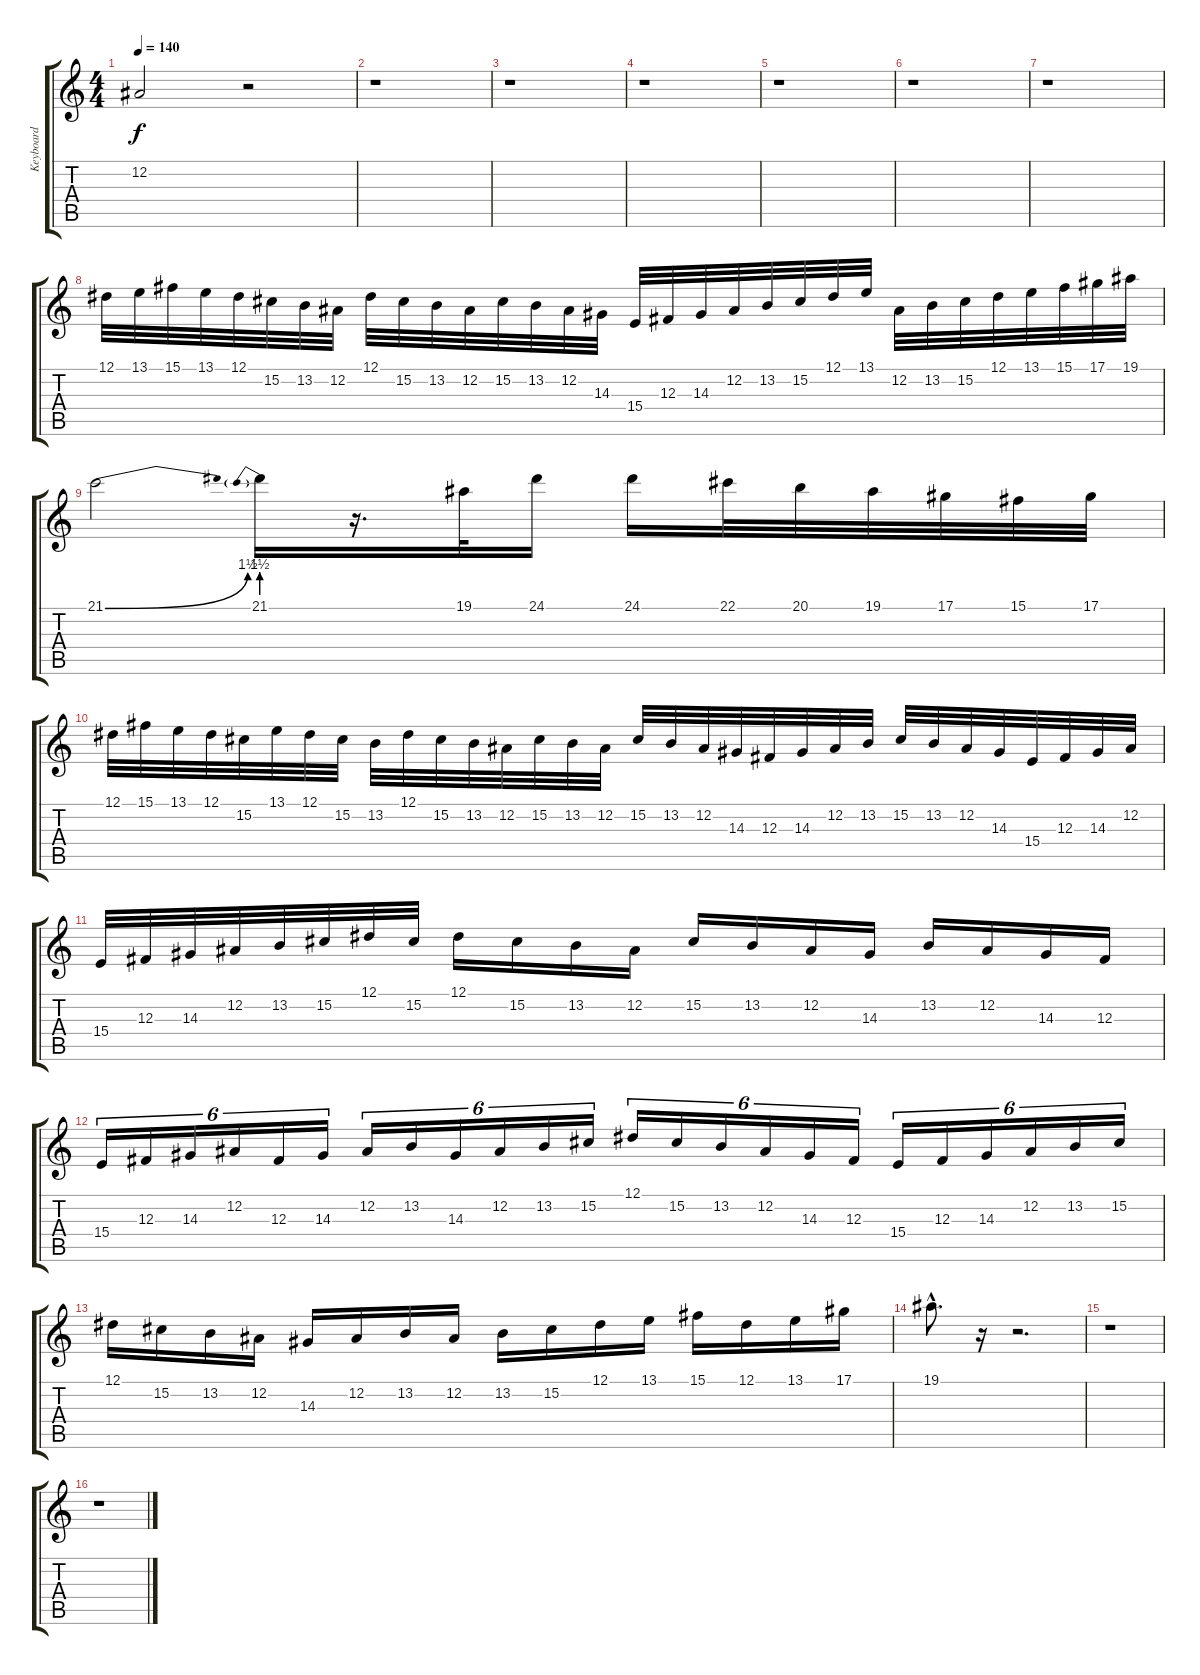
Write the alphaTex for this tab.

\track ("Keyboard" "Keyboard") {instrument lead2sawtooth}
\staff {score tabs}
\tuning (Eb4 Bb3 Gb3 Db3 Ab2 Eb2) {hide}
\ts (4 4)
\tempo 140
\clef g2
\ks c
12.2{t}.2{dy f} r.2 |
r.1 |
r.1 |
r.1 |
r.1 |
r.1 |
r.1 |
12.1.32 13.1.32 15.1.32 13.1.32 12.1.32 15.2.32 13.2.32 12.2.32 12.1.32 15.2.32 13.2.32 12.2.32 15.2.32 13.2.32 12.2.32 14.3.32 15.4.32 12.3.32 14.3.32 12.2.32 13.2.32 15.2.32 12.1.32 13.1.32 12.2.32 13.2.32 15.2.32 12.1.32 13.1.32 15.1.32 17.1.32 19.1.32 |
21.1{be (bend 0 0 60 6)}.2 21.1{be (prebend 0 6 60 6)}.16 r.16{d} 19.1.32 24.1.16 24.1.16 22.1.32 20.1.32 19.1.32 17.1.32 15.1.32 17.1.32 |
12.1.32 15.1.32 13.1.32 12.1.32 15.2.32 13.1.32 12.1.32 15.2.32 13.2.32 12.1.32 15.2.32 13.2.32 12.2.32 15.2.32 13.2.32 12.2.32 15.2.32 13.2.32 12.2.32 14.3.32 12.3.32 14.3.32 12.2.32 13.2.32 15.2.32 13.2.32 12.2.32 14.3.32 15.4.32 12.3.32 14.3.32 12.2.32 |
15.4.32 12.3.32 14.3.32 12.2.32 13.2.32 15.2.32 12.1.32 15.2.32 12.1.16 15.2.16 13.2.16 12.2.16 15.2.16 13.2.16 12.2.16 14.3.16 13.2.16 12.2.16 14.3.16 12.3.16 |
15.4.16{tu (6 4)} 12.3.16{tu (6 4)} 14.3.16{tu (6 4)} 12.2.16{tu (6 4)} 12.3.16{tu (6 4)} 14.3.16{tu (6 4)} 12.2.16{tu (6 4)} 13.2.16{tu (6 4)} 14.3.16{tu (6 4)} 12.2.16{tu (6 4)} 13.2.16{tu (6 4)} 15.2.16{tu (6 4)} 12.1.16{tu (6 4)} 15.2.16{tu (6 4)} 13.2.16{tu (6 4)} 12.2.16{tu (6 4)} 14.3.16{tu (6 4)} 12.3.16{tu (6 4)} 15.4.16{tu (6 4)} 12.3.16{tu (6 4)} 14.3.16{tu (6 4)} 12.2.16{tu (6 4)} 13.2.16{tu (6 4)} 15.2.16{tu (6 4)} |
12.1.16 15.2.16 13.2.16 12.2.16 14.3.16 12.2.16 13.2.16 12.2.16 13.2.16 15.2.16 12.1.16 13.1.16 15.1.16 12.1.16 13.1.16 17.1.16 |
19.1{hac}.8{d} r.16 r.2{d} |
r.1 |
r.1
